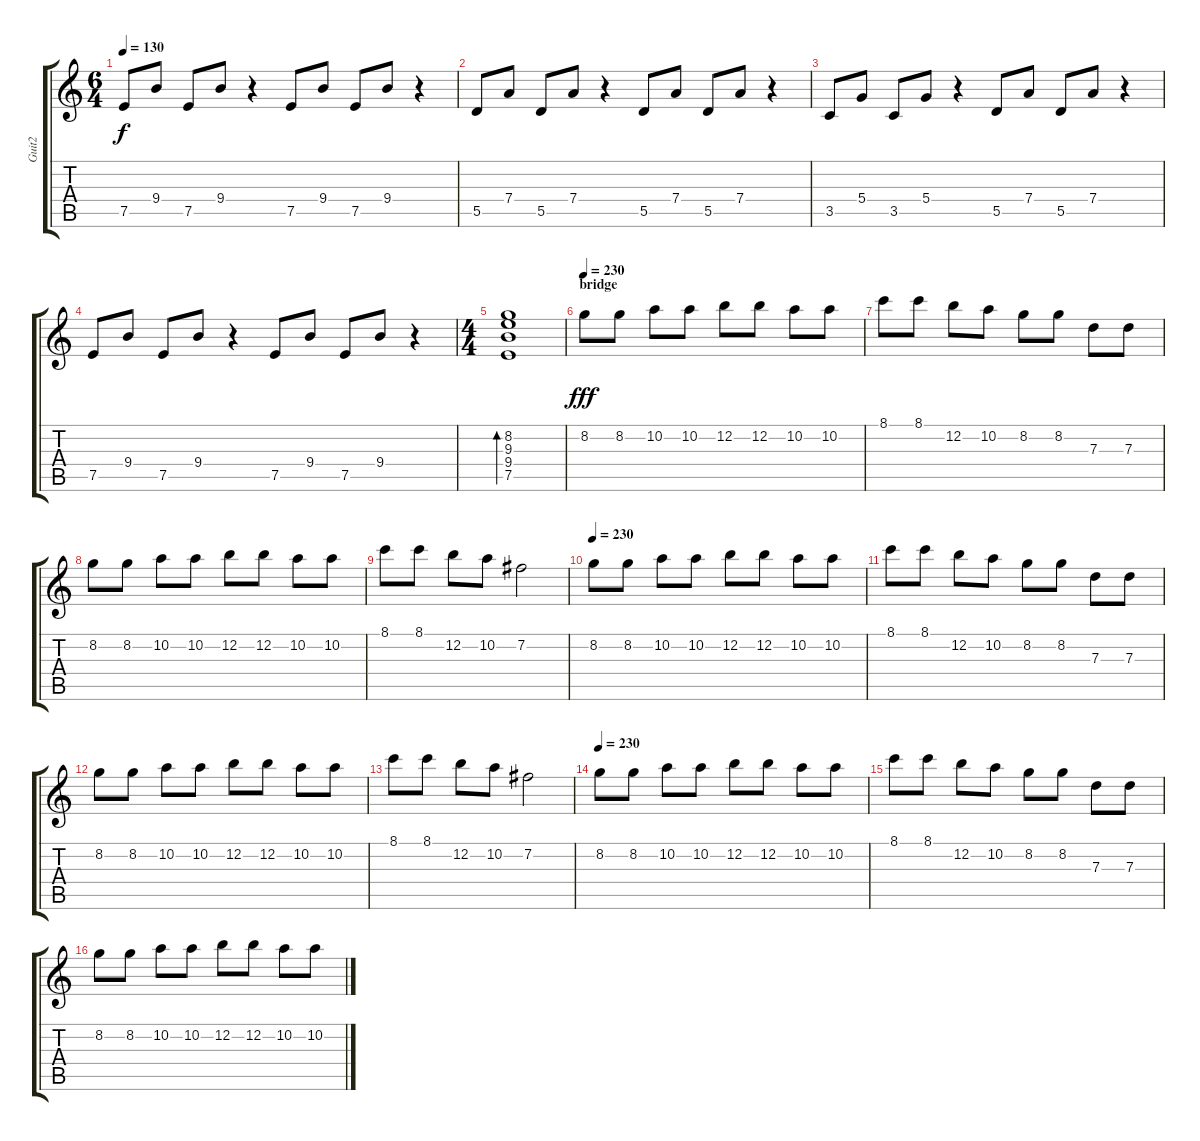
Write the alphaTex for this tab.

\track ("Guit2" "Guit2") {instrument overdrivenguitar}
\staff {score tabs}
\tuning (E4 B3 G3 D3 A2 E2) {hide}
\ts (6 4)
\tempo 130
\clef g2
\ks c
7.5.8{dy f} 9.4.8 7.5.8 9.4.8 r.4 7.5.8 9.4.8 7.5.8 9.4.8 r.4 |
5.5.8 7.4.8 5.5.8 7.4.8 r.4 5.5.8 7.4.8 5.5.8 7.4.8 r.4 |
3.5.8 5.4.8 3.5.8 5.4.8 r.4 5.5.8 7.4.8 5.5.8 7.4.8 r.4 |
7.5.8 9.4.8 7.5.8 9.4.8 r.4 7.5.8 9.4.8 7.5.8 9.4.8 r.4 |
\ts (4 4)
(8.2 9.3 9.4 7.5).1{bd 480} |
\section ("" "bridge")
\tempo 230
8.2.8{dy fff instrument overdrivenguitar} 8.2.8 10.2.8 10.2.8 12.2.8 12.2.8 10.2.8 10.2.8 |
8.1.8 8.1.8 12.2.8 10.2.8 8.2.8 8.2.8 7.3.8 7.3.8 |
8.2.8 8.2.8 10.2.8 10.2.8 12.2.8 12.2.8 10.2.8 10.2.8 |
8.1.8 8.1.8 12.2.8 10.2.8 7.2.2 |
\tempo 230
8.2.8{instrument overdrivenguitar} 8.2.8 10.2.8 10.2.8 12.2.8 12.2.8 10.2.8 10.2.8 |
8.1.8 8.1.8 12.2.8 10.2.8 8.2.8 8.2.8 7.3.8 7.3.8 |
8.2.8 8.2.8 10.2.8 10.2.8 12.2.8 12.2.8 10.2.8 10.2.8 |
8.1.8 8.1.8 12.2.8 10.2.8 7.2.2 |
\tempo 230
8.2.8{instrument overdrivenguitar} 8.2.8 10.2.8 10.2.8 12.2.8 12.2.8 10.2.8 10.2.8 |
8.1.8 8.1.8 12.2.8 10.2.8 8.2.8 8.2.8 7.3.8 7.3.8 |
8.2.8 8.2.8 10.2.8 10.2.8 12.2.8 12.2.8 10.2.8 10.2.8
